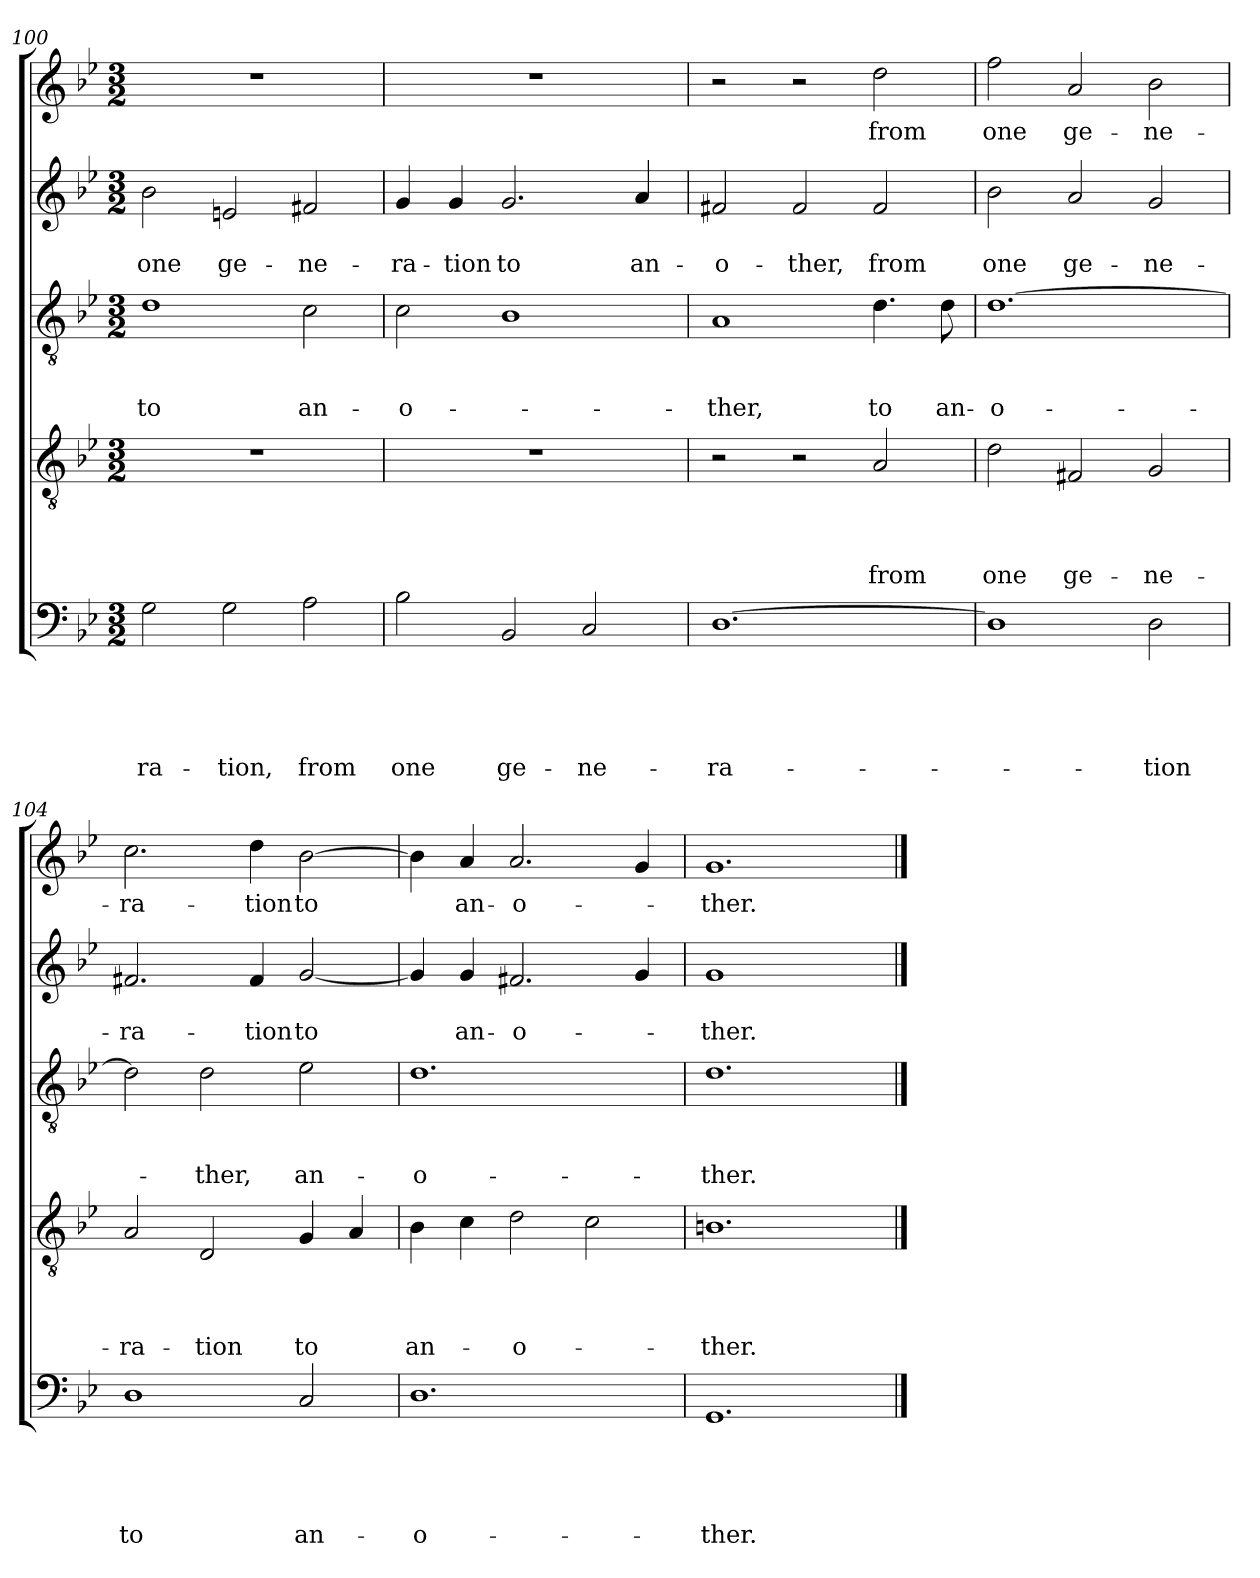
**kern	**text	**text	**text	**text	**text	**kern	**text	**text	**text	**text	**kern	**text	**text	**text	**kern	**text	**text	**kern	**text
*part5	*part5	*part5	*part5	*part5	*part5	*part4	*part4	*part4	*part4	*part4	*part3	*part3	*part3	*part3	*part2	*part2	*part2	*part1	*part1
*staff5	*staff5	*staff5	*staff5	*staff5	*staff5	*staff4	*staff4	*staff4	*staff4	*staff4	*staff3	*staff3	*staff3	*staff3	*staff2	*staff2	*staff2	*staff1	*staff1
*clefF4	*	*	*	*	*	*clefGv2	*	*	*	*	*clefGv2	*	*	*	*clefG2	*	*	*clefG2	*
*k[b-e-]	*	*	*	*	*	*k[b-e-]	*	*	*	*	*k[b-e-]	*	*	*	*k[b-e-]	*	*	*k[b-e-]	*
*B-:	*	*	*	*	*	*B-:	*	*	*	*	*B-:	*	*	*	*B-:	*	*	*B-:	*
*M3/2	*	*	*	*	*	*M3/2	*	*	*	*	*M3/2	*	*	*	*M3/2	*	*	*M3/2	*
=100	=100	=100	=100	=100	=100	=100	=100	=100	=100	=100	=100	=100	=100	=100	=100	=100	=100	=100	=100
!	!	!	!	!	!LO:LY:b	!	!	!	!	!	!	!	!	!LO:LY:b	!	!	!LO:LY:b	!	!
2G\	.	.	.	.	-ra-	1.r	.	.	.	.	1d	.	.	to	2b-\	.	one	1.r	.
!	!	!	!	!	!LO:LY:b	!	!	!	!	!	!	!	!	!	!	!	!LO:LY:b	!	!
2G\	.	.	.	.	-tion,	.	.	.	.	.	.	.	.	.	2en/	.	ge-	.	.
!	!	!	!	!	!LO:LY:b	!	!	!	!	!	!	!	!	!LO:LY:b	!	!	!LO:LY:b	!	!
2A\	.	.	.	.	from	.	.	.	.	.	2c\	.	.	an-	2f#X/	.	-ne-	.	.
=101	=101	=101	=101	=101	=101	=101	=101	=101	=101	=101	=101	=101	=101	=101	=101	=101	=101	=101	=101
!	!	!	!	!	!LO:LY:b	!	!	!	!	!	!	!	!	!LO:LY:b	!	!	!LO:LY:b	!	!
2B-\	.	.	.	.	one	1.r	.	.	.	.	2c\	.	.	-o-	4g/	.	-ra-	1.r	.
!	!	!	!	!	!	!	!	!	!	!	!	!	!	!	!	!	!LO:LY:b	!	!
.	.	.	.	.	.	.	.	.	.	.	.	.	.	.	4g/	.	-tion	.	.
!	!	!	!	!	!LO:LY:b	!	!	!	!	!	!	!	!	!	!	!	!LO:LY:b	!	!
2BB-/	.	.	.	.	ge-	.	.	.	.	.	1B-	.	.	.	2.g/	.	to	.	.
!	!	!	!	!	!LO:LY:b	!	!	!	!	!	!	!	!	!	!	!	!	!	!
2C/	.	.	.	.	-ne-	.	.	.	.	.	.	.	.	.	.	.	.	.	.
!	!	!	!	!	!	!	!	!	!	!	!	!	!	!	!	!	!LO:LY:b	!	!
.	.	.	.	.	.	.	.	.	.	.	.	.	.	.	4a/	.	an-	.	.
!!LO:LB:g=z
=102	=102	=102	=102	=102	=102	=102	=102	=102	=102	=102	=102	=102	=102	=102	=102	=102	=102	=102	=102
!	!	!	!	!	!LO:LY:b	!	!	!	!	!	!	!	!	!LO:LY:b	!	!	!LO:LY:b	!	!
[1.D	.	.	.	.	-ra-	2r	.	.	.	.	1A	.	.	-ther,	2f#X/	.	-o-	2r	.
!	!	!	!	!	!	!	!	!	!	!	!	!	!	!	!	!	!LO:LY:b	!	!
.	.	.	.	.	.	2r	.	.	.	.	.	.	.	.	2f#/	.	-ther,	2r	.
!	!	!	!	!	!	!	!	!	!	!LO:LY:b	!	!	!	!LO:LY:b	!	!	!LO:LY:b	!	!LO:LY:b
.	.	.	.	.	.	2A/	.	.	.	from	4.d\	.	.	to	2f#/	.	from	2dd\	from
!	!	!	!	!	!	!	!	!	!	!	!	!	!	!LO:LY:b	!	!	!	!	!
.	.	.	.	.	.	.	.	.	.	.	8d\	.	.	an-	.	.	.	.	.
=103	=103	=103	=103	=103	=103	=103	=103	=103	=103	=103	=103	=103	=103	=103	=103	=103	=103	=103	=103
!	!	!	!	!	!	!	!	!	!	!LO:LY:b	!	!	!	!LO:LY:b	!	!	!LO:LY:b	!	!LO:LY:b
1D]	.	.	.	.	.	2d\	.	.	.	one	[1.d	.	.	-o-	2b-\	.	one	2ff\	one
!	!	!	!	!	!	!	!	!	!	!LO:LY:b	!	!	!	!	!	!	!LO:LY:b	!	!LO:LY:b
.	.	.	.	.	.	2F#X/	.	.	.	ge-	.	.	.	.	2a/	.	ge-	2a/	ge-
!	!	!	!	!	!LO:LY:b	!	!	!	!	!LO:LY:b	!	!	!	!	!	!	!LO:LY:b	!	!LO:LY:b
2D\	.	.	.	.	-tion	2G/	.	.	.	-ne-	.	.	.	.	2g/	.	-ne-	2b-\	-ne-
=104	=104	=104	=104	=104	=104	=104	=104	=104	=104	=104	=104	=104	=104	=104	=104	=104	=104	=104	=104
!	!	!	!	!	!LO:LY:b	!	!	!	!	!LO:LY:b	!	!	!	!	!	!	!LO:LY:b	!	!LO:LY:b
1D	.	.	.	.	to	2A/	.	.	.	-ra-	2d\]	.	.	.	2.f#X/	.	-ra-	2.cc\	-ra-
!	!	!	!	!	!	!	!	!	!	!LO:LY:b	!	!	!	!LO:LY:b	!	!	!	!	!
.	.	.	.	.	.	2D/	.	.	.	-tion	2d\	.	.	-ther,	.	.	.	.	.
!	!	!	!	!	!	!	!	!	!	!	!	!	!	!	!	!	!LO:LY:b	!	!LO:LY:b
.	.	.	.	.	.	.	.	.	.	.	.	.	.	.	4f#/	.	-tion	4dd\	-tion
!	!	!	!	!	!LO:LY:b	!	!	!	!	!LO:LY:b	!	!	!	!LO:LY:b	!	!	!LO:LY:b	!	!LO:LY:b
2C/	.	.	.	.	an-	4G/	.	.	.	to	2e-\	.	.	an-	[2g/	.	to	[2b-\	to
.	.	.	.	.	.	4A/	.	.	.	.	.	.	.	.	.	.	.	.	.
=105	=105	=105	=105	=105	=105	=105	=105	=105	=105	=105	=105	=105	=105	=105	=105	=105	=105	=105	=105
!	!	!	!	!	!LO:LY:b	!	!	!	!	!LO:LY:b	!	!	!	!LO:LY:b	!	!	!	!	!
1.D	.	.	.	.	-o-	4B-\	.	.	.	an-	1.d	.	.	-o-	4g/]	.	.	4b-\]	.
!	!	!	!	!	!	!	!	!	!	!	!	!	!	!	!	!	!LO:LY:b	!	!LO:LY:b
.	.	.	.	.	.	4c\	.	.	.	.	.	.	.	.	4g/	.	an-	4a/	an-
!	!	!	!	!	!	!	!	!	!	!LO:LY:b	!	!	!	!	!	!	!LO:LY:b	!	!LO:LY:b
.	.	.	.	.	.	2d\	.	.	.	-o-	.	.	.	.	2.f#X/	.	-o-	2.a/	-o-
.	.	.	.	.	.	2c\	.	.	.	.	.	.	.	.	.	.	.	.	.
.	.	.	.	.	.	.	.	.	.	.	.	.	.	.	4g/	.	.	4g/	.
=106	=106	=106	=106	=106	=106	=106	=106	=106	=106	=106	=106	=106	=106	=106	=106	=106	=106	=106	=106
!	!	!	!	!	!LO:LY:b	!	!	!	!	!LO:LY:b	!	!	!	!LO:LY:b	!	!	!LO:LY:b	!	!LO:LY:b
1.GG	.	.	.	.	-ther.	1.Bn	.	.	.	-ther.	1.d	.	.	-ther.	1g	.	-ther.	1.g	-ther.
.	.	.	.	.	.	.	.	.	.	.	.	.	.	.	2ryy	.	.	.	.
==	==	==	==	==	==	==	==	==	==	==	==	==	==	==	==	==	==	==	==
*-	*-	*-	*-	*-	*-	*-	*-	*-	*-	*-	*-	*-	*-	*-	*-	*-	*-	*-	*-
